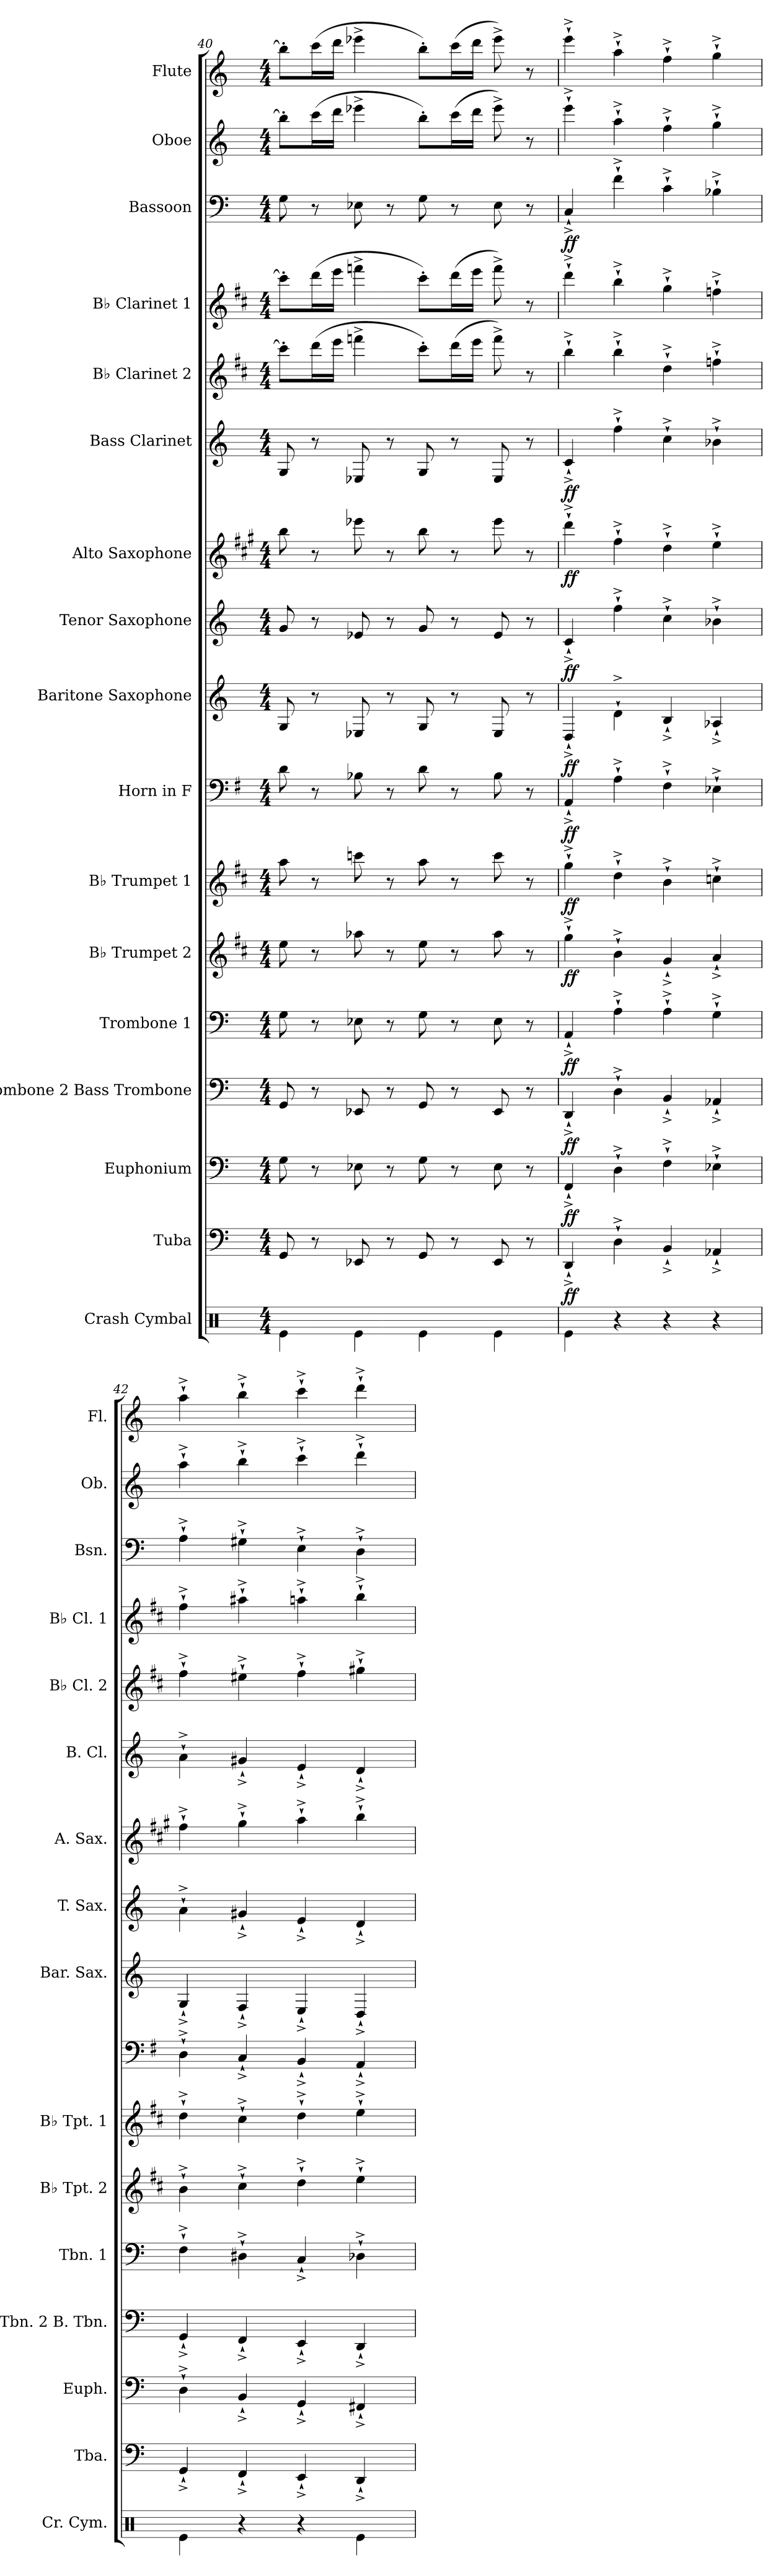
**kern	**kern	**dynam	**kern	**dynam	**kern	**dynam	**kern	**dynam	**kern	**dynam	**kern	**dynam	**kern	**dynam	**kern	**dynam	**kern	**dynam	**kern	**dynam	**kern	**dynam	**kern	**kern	**kern	**dynam	**kern	**kern
*part17	*part16	*part16	*part15	*part15	*part14	*part14	*part13	*part13	*part12	*part12	*part11	*part11	*part10	*part10	*part9	*part9	*part8	*part8	*part7	*part7	*part6	*part6	*part5	*part4	*part3	*part3	*part2	*part1
*staff17	*staff16	*staff16	*staff15	*staff15	*staff14	*staff14	*staff13	*staff13	*staff12	*staff12	*staff11	*staff11	*staff10	*staff10	*staff9	*staff9	*staff8	*staff8	*staff7	*staff7	*staff6	*staff6	*staff5	*staff4	*staff3	*staff3	*staff2	*staff1
*I"Crash Cymbal	*I"Tuba	*	*I"Euphonium	*	*I"Trombone 2 Bass Trombone	*	*I"Trombone 1	*	*I"B♭ Trumpet 2	*	*I"B♭ Trumpet 1	*	*I"Horn in F	*	*I"Baritone Saxophone	*	*I"Tenor Saxophone	*	*I"Alto Saxophone	*	*I"Bass Clarinet	*	*I"B♭ Clarinet 2	*I"B♭ Clarinet 1	*I"Bassoon	*	*I"Oboe	*I"Flute
*I'Cr. Cym.	*I'Tba.	*	*I'Euph.	*	*I'Tbn. 2 B. Tbn.	*	*I'Tbn. 1	*	*I'B♭ Tpt. 2	*	*I'B♭ Tpt. 1	*	*	*	*I'Bar. Sax.	*	*I'T. Sax.	*	*I'A. Sax.	*	*I'B. Cl.	*	*I'B♭ Cl. 2	*I'B♭ Cl. 1	*I'Bsn.	*	*I'Ob.	*I'Fl.
!!LO:PB:g=z
*clefX	*clefF4	*	*clefF4	*	*clefF4	*	*clefF4	*	*clefG2	*	*clefG2	*	*clefF4	*	*clefG2	*	*clefG2	*	*clefG2	*	*clefG2	*	*clefG2	*clefG2	*clefF4	*	*clefG2	*clefG2
*	*	*	*	*	*	*	*	*	*ITrd1c2	*	*ITrd1c2	*	*ITrd4c7	*	*ITrd12c21	*	*ITrd8c14	*	*ITrd5c9	*	*ITrd8c14	*	*ITrd1c2	*ITrd1c2	*	*	*	*
*k[]	*k[]	*	*k[]	*	*k[]	*	*k[]	*	*k[]	*	*k[]	*	*k[]	*	*k[]	*	*k[]	*	*k[]	*	*k[]	*	*k[]	*k[]	*k[]	*	*k[]	*k[]
*M4/4	*M4/4	*	*M4/4	*	*M4/4	*	*M4/4	*	*M4/4	*	*M4/4	*	*M4/4	*	*M4/4	*	*M4/4	*	*M4/4	*	*M4/4	*	*M4/4	*M4/4	*M4/4	*	*M4/4	*M4/4
=40	=40	=40	=40	=40	=40	=40	=40	=40	=40	=40	=40	=40	=40	=40	=40	=40	=40	=40	=40	=40	=40	=40	=40	=40	=40	=40	=40	=40
4Re\	8GG/	.	8G\	.	8GG/	.	8G\	.	8dd\	.	8gg\	.	8G\	.	8GG/	.	8G/	.	8dd\	.	8GG/	.	8bb'\L]	8bb'\L]	8G\	.	8bb'\L]	8bb'\L]
.	8r	.	8r	.	8r	.	8r	.	8r	.	8r	.	8r	.	8r	.	8r	.	8r	.	8r	.	(>16ccc\L	(>16ccc\L	8r	.	(>16ccc\L	(>16ccc\L
.	.	.	.	.	.	.	.	.	.	.	.	.	.	.	.	.	.	.	.	.	.	.	16ddd\JJ	16ddd\JJ	.	.	16ddd\JJ	16ddd\JJ
4Re\	8EE-X/	.	8E-X\	.	8EE-X/	.	8E-X\	.	8gg-X\	.	8bb-X\	.	8E-X\	.	8EE-X/	.	8E-X/	.	8gg-X\	.	8EE-X/	.	4eee-X^\	4eee-X^\	8E-X\	.	4eee-X^\	4eee-X^\
.	8r	.	8r	.	8r	.	8r	.	8r	.	8r	.	8r	.	8r	.	8r	.	8r	.	8r	.	.	.	8r	.	.	.
4Re\	8GG/	.	8G\	.	8GG/	.	8G\	.	8dd\	.	8gg\	.	8G\	.	8GG/	.	8G/	.	8dd\	.	8GG/	.	8bb'\L)	8bb'\L)	8G\	.	8bb'\L)	8bb'\L)
.	8r	.	8r	.	8r	.	8r	.	8r	.	8r	.	8r	.	8r	.	8r	.	8r	.	8r	.	(>16ccc\L	(>16ccc\L	8r	.	(>16ccc\L	(>16ccc\L
.	.	.	.	.	.	.	.	.	.	.	.	.	.	.	.	.	.	.	.	.	.	.	16ddd\JJ	16ddd\JJ	.	.	16ddd\JJ	16ddd\JJ
4Re\	8EE-/	.	8E-\	.	8EE-/	.	8E-\	.	8gg-\	.	8bb-\	.	8E-\	.	8EE-/	.	8E-/	.	8gg-\	.	8EE-/	.	8eee-^\)	8eee-^\)	8E-\	.	8eee-^\)	8eee-^\)
.	8r	.	8r	.	8r	.	8r	.	8r	.	8r	.	8r	.	8r	.	8r	.	8r	.	8r	.	8r	8r	8r	.	8r	8r
=41	=41	=41	=41	=41	=41	=41	=41	=41	=41	=41	=41	=41	=41	=41	=41	=41	=41	=41	=41	=41	=41	=41	=41	=41	=41	=41	=41	=41
!	!	!LO:DY:b	!	!LO:DY:b	!	!LO:DY:b	!	!LO:DY:b	!	!LO:DY:b	!	!LO:DY:b	!	!LO:DY:b	!	!LO:DY:b	!	!LO:DY:b	!	!LO:DY:b	!	!LO:DY:b	!	!	!	!LO:DY:b	!	!
4Re\	4DD`^/	ff	4FF`^/	ff	4DD`^/	ff	4AA`^/	ff	4ff`^\	ff	4ff`^\	ff	4DD`^/	ff	4DD`^/	ff	4C`^/	ff	4ff`^\	ff	4C`^/	ff	4aa`^\	4ccc`^\	4C`^/	ff	4eee`^\	4eee`^\
4r	4D`^\	.	4D`^\	.	4D`^\	.	4A`^\	.	4a`^\	.	4cc`^\	.	4D`^\	.	4D`^\	.	4f`^\	.	4a`^\	.	4f`^\	.	4aa`^\	4aa`^\	4f`^\	.	4aa`^\	4aa`^\
4r	4BB`^/	.	4F`^\	.	4BB`^/	.	4A`^\	.	4f`^/	.	4a`^\	.	4BB`^\	.	4BB`^/	.	4c`^\	.	4f`^\	.	4c`^\	.	4cc`^\	4ff`^\	4c`^\	.	4ff`^\	4ff`^\
4r	4AA-X`^/	.	4E-X`^\	.	4AA-X`^/	.	4G`^\	.	4g`^/	.	4b-X`^\	.	4AA-X`^\	.	4AA-X`^/	.	4B-X`^\	.	4g`^\	.	4B-X`^\	.	4ee-X`^\	4ee-X`^\	4B-X`^\	.	4gg`^\	4gg`^\
=42	=42	=42	=42	=42	=42	=42	=42	=42	=42	=42	=42	=42	=42	=42	=42	=42	=42	=42	=42	=42	=42	=42	=42	=42	=42	=42	=42	=42
4Re\	4GG`^/	.	4D`^\	.	4GG`^/	.	4F`^\	.	4a`^\	.	4cc`^\	.	4GG`^\	.	4GG`^/	.	4A`^\	.	4a`^\	.	4A`^\	.	4ee`^\	4ee`^\	4A`^\	.	4aa`^\	4aa`^\
4r	4FF`^/	.	4BB`^/	.	4FF`^/	.	4D#X`^\	.	4b`^\	.	4b`^\	.	4FF`^/	.	4FF`^/	.	4G#X`^/	.	4b`^\	.	4G#X`^/	.	4dd#X`^\	4gg#X`^\	4G#X`^\	.	4bb`^\	4bb`^\
4r	4EE`^/	.	4GG`^/	.	4EE`^/	.	4C`^/	.	4cc`^\	.	4cc`^\	.	4EE`^/	.	4EE`^/	.	4E`^/	.	4cc`^\	.	4E`^/	.	4ee`^\	4ggn`^\	4E`^\	.	4ccc`^\	4ccc`^\
4Re\	4DD`^/	.	4FF#X`^/	.	4DD`^/	.	4D-X`^\	.	4dd`^\	.	4dd`^\	.	4DD`^/	.	4DD`^/	.	4D`^/	.	4dd`^\	.	4D`^/	.	4ff#X`^\	4aa`^\	4D`^\	.	4ddd`^\	4ddd`^\
=	=	=	=	=	=	=	=	=	=	=	=	=	=	=	=	=	=	=	=	=	=	=	=	=	=	=	=	=
*-	*-	*-	*-	*-	*-	*-	*-	*-	*-	*-	*-	*-	*-	*-	*-	*-	*-	*-	*-	*-	*-	*-	*-	*-	*-	*-	*-	*-
